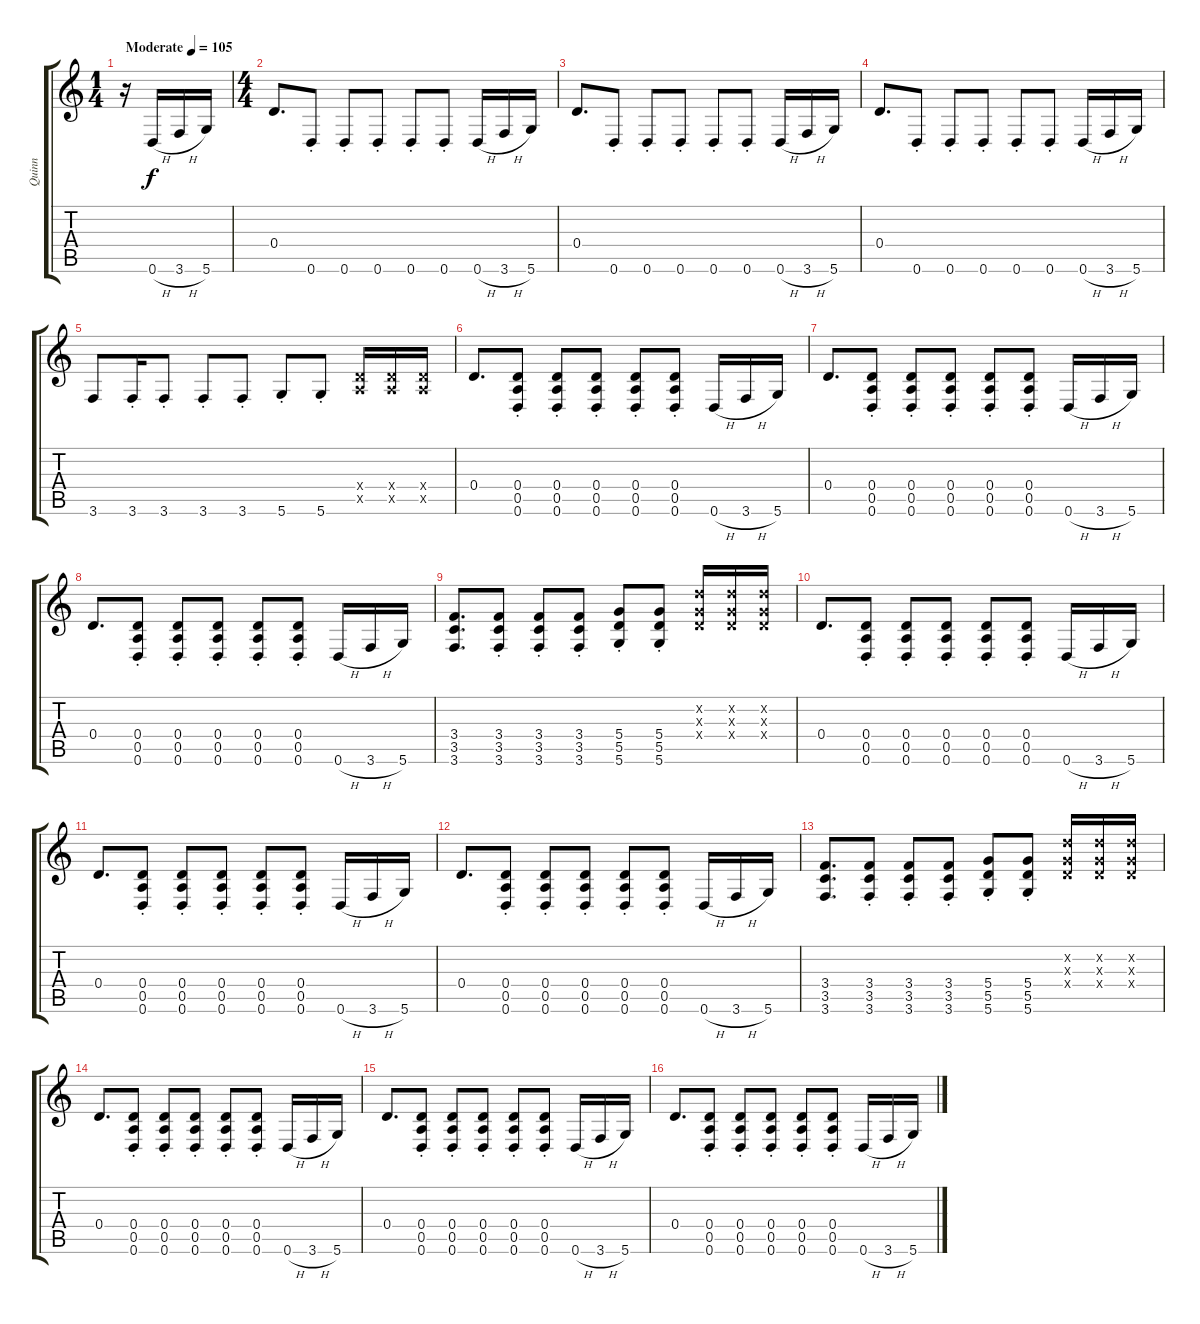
\track ("Quinn" "Quinn") {instrument distortionguitar}
\staff {score tabs}
\tuning (E4 B3 G3 D3 A2 D2) {hide}
\ts (1 4)
\tempo (105 "Moderate")
\clef g2
\ks c
r.16{dy f instrument distortionguitar} 0.6{h}.16 3.6{h}.16 5.6.16 |
\ts (4 4)
0.4.8{d} 0.6{st}.8 0.6{st}.8 0.6{st}.8 0.6{st}.8 0.6{st}.8 0.6{h}.16 3.6{h}.16 5.6.16 |
0.4.8{d} 0.6{st}.8 0.6{st}.8 0.6{st}.8 0.6{st}.8 0.6{st}.8 0.6{h}.16 3.6{h}.16 5.6.16 |
0.4.8{d} 0.6{st}.8 0.6{st}.8 0.6{st}.8 0.6{st}.8 0.6{st}.8 0.6{h}.16 3.6{h}.16 5.6.16 |
3.6.8 3.6{st}.16 3.6{st}.8 3.6{st}.8 3.6{st}.8 5.6{st}.8 5.6{st}.8 (0.4{x} 0.5{x}).16{volume 14} (0.4{x} 0.5{x}).16 (0.4{x} 0.5{x}).16 |
0.4.8{d} (0.4{st} 0.5{st} 0.6{st}).8 (0.4{st} 0.5{st} 0.6{st}).8 (0.4{st} 0.5{st} 0.6{st}).8 (0.4{st} 0.5{st} 0.6{st}).8 (0.4{st} 0.5{st} 0.6{st}).8 0.6{h}.16 3.6{h}.16 5.6.16 |
0.4.8{d} (0.4{st} 0.5{st} 0.6{st}).8 (0.4{st} 0.5{st} 0.6{st}).8 (0.4{st} 0.5{st} 0.6{st}).8 (0.4{st} 0.5{st} 0.6{st}).8 (0.4{st} 0.5{st} 0.6{st}).8 0.6{h}.16 3.6{h}.16 5.6.16 |
0.4.8{d} (0.4{st} 0.5{st} 0.6{st}).8 (0.4{st} 0.5{st} 0.6{st}).8 (0.4{st} 0.5{st} 0.6{st}).8 (0.4{st} 0.5{st} 0.6{st}).8 (0.4{st} 0.5{st} 0.6{st}).8 0.6{h}.16 3.6{h}.16 5.6.16 |
(3.4 3.5 3.6).8{d} (3.4{st} 3.5{st} 3.6{st}).8 (3.4{st} 3.5{st} 3.6{st}).8 (3.4{st} 3.5{st} 3.6{st}).8 (5.4{st} 5.5{st} 5.6{st}).8 (5.4{st} 5.5{st} 5.6{st}).8 (3.2{x} 0.3{x} 0.4{x}).16 (3.2{x} 0.3{x} 0.4{x}).16 (3.2{x} 0.3{x} 0.4{x}).16 |
0.4.8{d} (0.4{st} 0.5{st} 0.6{st}).8 (0.4{st} 0.5{st} 0.6{st}).8 (0.4{st} 0.5{st} 0.6{st}).8 (0.4{st} 0.5{st} 0.6{st}).8 (0.4{st} 0.5{st} 0.6{st}).8 0.6{h}.16 3.6{h}.16 5.6.16 |
0.4.8{d} (0.4{st} 0.5{st} 0.6{st}).8 (0.4{st} 0.5{st} 0.6{st}).8 (0.4{st} 0.5{st} 0.6{st}).8 (0.4{st} 0.5{st} 0.6{st}).8 (0.4{st} 0.5{st} 0.6{st}).8 0.6{h}.16 3.6{h}.16 5.6.16 |
0.4.8{d} (0.4{st} 0.5{st} 0.6{st}).8 (0.4{st} 0.5{st} 0.6{st}).8 (0.4{st} 0.5{st} 0.6{st}).8 (0.4{st} 0.5{st} 0.6{st}).8 (0.4{st} 0.5{st} 0.6{st}).8 0.6{h}.16 3.6{h}.16 5.6.16 |
(3.4 3.5 3.6).8{d} (3.4{st} 3.5{st} 3.6{st}).8 (3.4{st} 3.5{st} 3.6{st}).8 (3.4{st} 3.5{st} 3.6{st}).8 (5.4{st} 5.5{st} 5.6{st}).8 (5.4{st} 5.5{st} 5.6{st}).8 (3.2{x} 0.3{x} 0.4{x}).16 (3.2{x} 0.3{x} 0.4{x}).16 (3.2{x} 0.3{x} 0.4{x}).16 |
0.4.8{d} (0.4{st} 0.5{st} 0.6{st}).8 (0.4{st} 0.5{st} 0.6{st}).8 (0.4{st} 0.5{st} 0.6{st}).8 (0.4{st} 0.5{st} 0.6{st}).8 (0.4{st} 0.5{st} 0.6{st}).8 0.6{h}.16 3.6{h}.16 5.6.16 |
0.4.8{d} (0.4{st} 0.5{st} 0.6{st}).8 (0.4{st} 0.5{st} 0.6{st}).8 (0.4{st} 0.5{st} 0.6{st}).8 (0.4{st} 0.5{st} 0.6{st}).8 (0.4{st} 0.5{st} 0.6{st}).8 0.6{h}.16 3.6{h}.16 5.6.16 |
0.4.8{d} (0.4{st} 0.5{st} 0.6{st}).8 (0.4{st} 0.5{st} 0.6{st}).8 (0.4{st} 0.5{st} 0.6{st}).8 (0.4{st} 0.5{st} 0.6{st}).8 (0.4{st} 0.5{st} 0.6{st}).8 0.6{h}.16 3.6{h}.16 5.6.16
